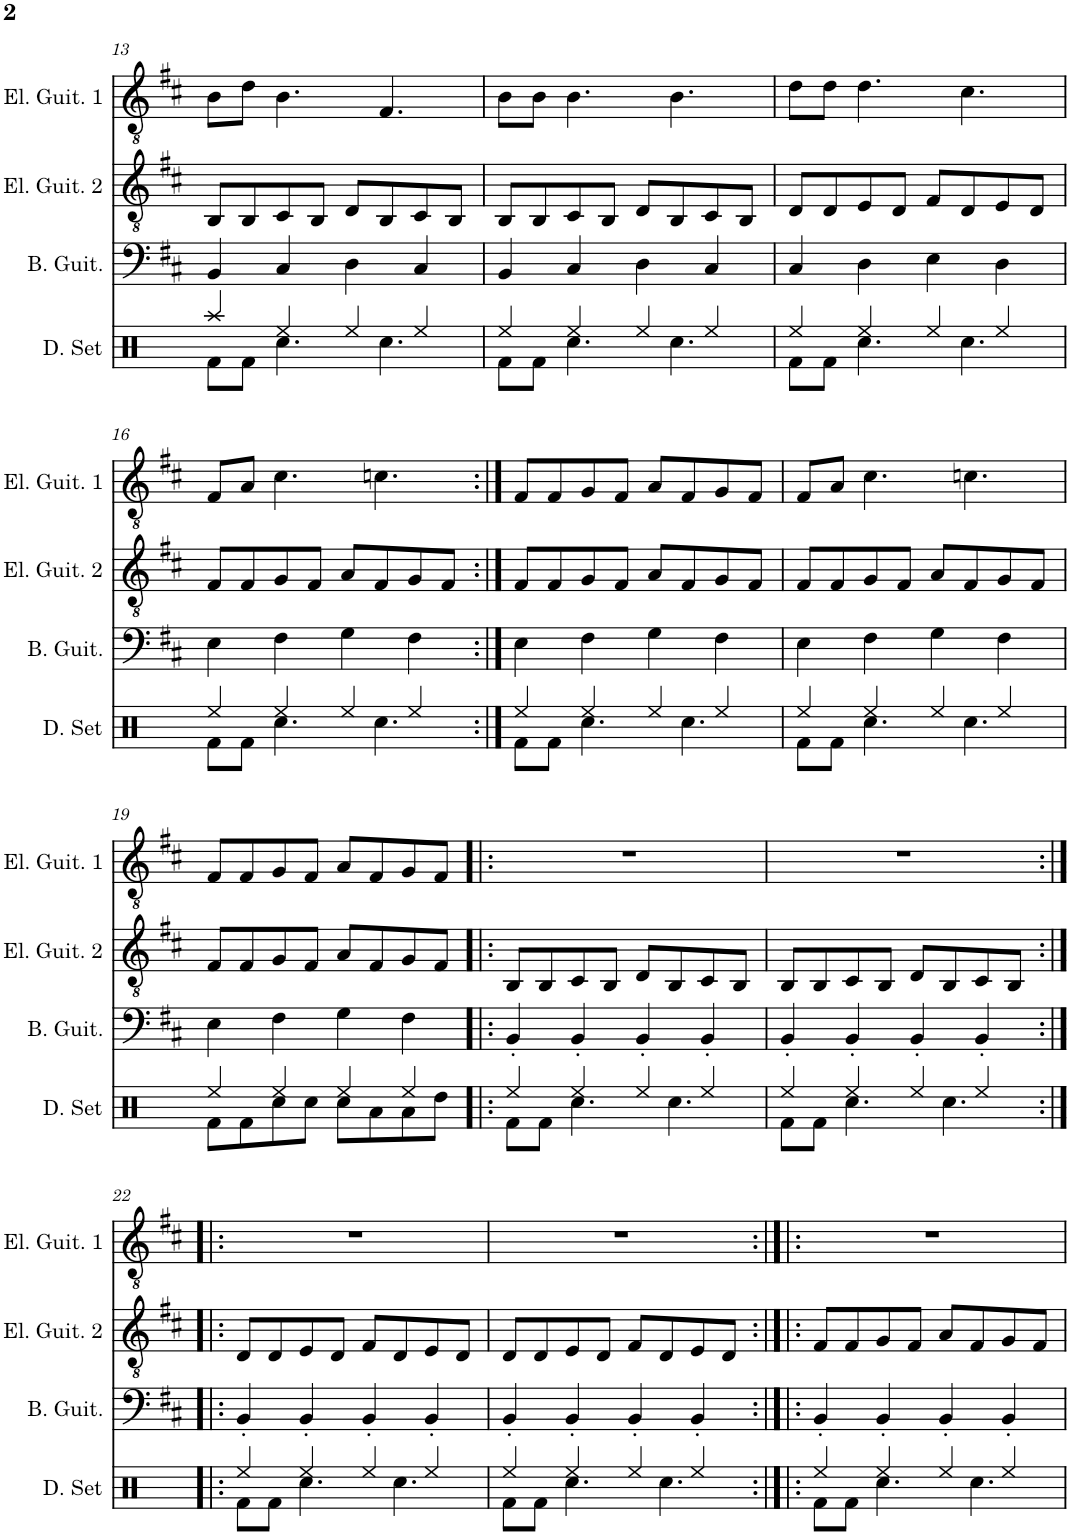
**kern	**kern	**kern	**kern
*part4	*part3	*part2	*part1
*staff4	*staff3	*staff2	*staff1
*I"Drumset	*I"Bass Guitar	*I"Electric Guitar 2	*I"Electric Guitar 1
*I'D. Set	*I'B. Guit.	*I'El. Guit. 2	*I'El. Guit. 1
!!LO:PB:g=z
*clefX	*clefF4	*clefGv2	*clefGv2
*	*Trd7c12	*	*
*k[]	*k[f#c#]	*k[f#c#]	*k[f#c#]
*M4/4	*M4/4	*M4/4	*M4/4
=13	=13	=13	=13
*^	*	*	*
4Raa/	8Rf\L	4BB/	8BB/L	8B\L
.	8Rf\J	.	8BB/	8d\J
4Ree/	4.Rcc\	4C#/	8C#/	4.B\
.	.	.	8BB/J	.
4Ree/	.	4D\	8D/L	.
.	4.Rcc\	.	8BB/	4.F#/
4Ree/	.	4C#/	8C#/	.
.	.	.	8BB/J	.
=14	=14	=14	=14	=14
4Ree/	8Rf\L	4BB/	8BB/L	8B\L
.	8Rf\J	.	8BB/	8B\J
4Ree/	4.Rcc\	4C#/	8C#/	4.B\
.	.	.	8BB/J	.
4Ree/	.	4D\	8D/L	.
.	4.Rcc\	.	8BB/	4.B\
4Ree/	.	4C#/	8C#/	.
.	.	.	8BB/J	.
=15	=15	=15	=15	=15
4Ree/	8Rf\L	4C#/	8D/L	8d\L
.	8Rf\J	.	8D/	8d\J
4Ree/	4.Rcc\	4D\	8E/	4.d\
.	.	.	8D/J	.
4Ree/	.	4E\	8F#/L	.
.	4.Rcc\	.	8D/	4.c#\
4Ree/	.	4D\	8E/	.
.	.	.	8D/J	.
!!LO:LB:g=z
=16	=16	=16	=16	=16
4Ree/	8Rf\L	4E\	8F#/L	8F#/L
.	8Rf\J	.	8F#/	8A/J
4Ree/	4.Rcc\	4F#\	8G/	4.c#\
.	.	.	8F#/J	.
4Ree/	.	4G\	8A/L	.
.	4.Rcc\	.	8F#/	4.cn\
4Ree/	.	4F#\	8G/	.
.	.	.	8F#/J	.
=17:|!	=17:|!	=17:|!	=17:|!	=17:|!
4Ree/	8Rf\L	4E\	8F#/L	8F#/L
.	8Rf\J	.	8F#/	8F#/
4Ree/	4.Rcc\	4F#\	8G/	8G/
.	.	.	8F#/J	8F#/J
4Ree/	.	4G\	8A/L	8A/L
.	4.Rcc\	.	8F#/	8F#/
4Ree/	.	4F#\	8G/	8G/
.	.	.	8F#/J	8F#/J
=18	=18	=18	=18	=18
4Ree/	8Rf\L	4E\	8F#/L	8F#/L
.	8Rf\J	.	8F#/	8A/J
4Ree/	4.Rcc\	4F#\	8G/	4.c#\
.	.	.	8F#/J	.
4Ree/	.	4G\	8A/L	.
.	4.Rcc\	.	8F#/	4.cn\
4Ree/	.	4F#\	8G/	.
.	.	.	8F#/J	.
!!LO:LB:g=z
=19	=19	=19	=19	=19
4Ree/	8Rf\L	4E\	8F#/L	8F#/L
.	8Rf\	.	8F#/	8F#/
4Ree/	8Rcc\	4F#\	8G/	8G/
.	8Rcc\J	.	8F#/J	8F#/J
4Ree/	8Rcc\L	4G\	8A/L	8A/L
.	8Ra\	.	8F#/	8F#/
4Ree/	8Ra\	4F#\	8G/	8G/
.	8Rdd\J	.	8F#/J	8F#/J
=20!|:	=20!|:	=20!|:	=20!|:	=20!|:
4Ree/	8Rf\L	4BB'/	8BB/L	1r
.	8Rf\J	.	8BB/	.
4Ree/	4.Rcc\	4BB'/	8C#/	.
.	.	.	8BB/J	.
4Ree/	.	4BB'/	8D/L	.
.	4.Rcc\	.	8BB/	.
4Ree/	.	4BB'/	8C#/	.
.	.	.	8BB/J	.
=21	=21	=21	=21	=21
4Ree/	8Rf\L	4BB'/	8BB/L	1r
.	8Rf\J	.	8BB/	.
4Ree/	4.Rcc\	4BB'/	8C#/	.
.	.	.	8BB/J	.
4Ree/	.	4BB'/	8D/L	.
.	4.Rcc\	.	8BB/	.
4Ree/	.	4BB'/	8C#/	.
.	.	.	8BB/J	.
!!LO:LB:g=z
=22:|!|:	=22:|!|:	=22:|!|:	=22:|!|:	=22:|!|:
4Ree/	8Rf\L	4BB'/	8D/L	1r
.	8Rf\J	.	8D/	.
4Ree/	4.Rcc\	4BB'/	8E/	.
.	.	.	8D/J	.
4Ree/	.	4BB'/	8F#/L	.
.	4.Rcc\	.	8D/	.
4Ree/	.	4BB'/	8E/	.
.	.	.	8D/J	.
=23	=23	=23	=23	=23
4Ree/	8Rf\L	4BB'/	8D/L	1r
.	8Rf\J	.	8D/	.
4Ree/	4.Rcc\	4BB'/	8E/	.
.	.	.	8D/J	.
4Ree/	.	4BB'/	8F#/L	.
.	4.Rcc\	.	8D/	.
4Ree/	.	4BB'/	8E/	.
.	.	.	8D/J	.
=24:|!|:	=24:|!|:	=24:|!|:	=24:|!|:	=24:|!|:
4Ree/	8Rf\L	4BB'/	8F#/L	1r
.	8Rf\J	.	8F#/	.
4Ree/	4.Rcc\	4BB'/	8G/	.
.	.	.	8F#/J	.
4Ree/	.	4BB'/	8A/L	.
.	4.Rcc\	.	8F#/	.
4Ree/	.	4BB'/	8G/	.
.	.	.	8F#/J	.
*v	*v	*	*	*
=	=	=	=
*-	*-	*-	*-
